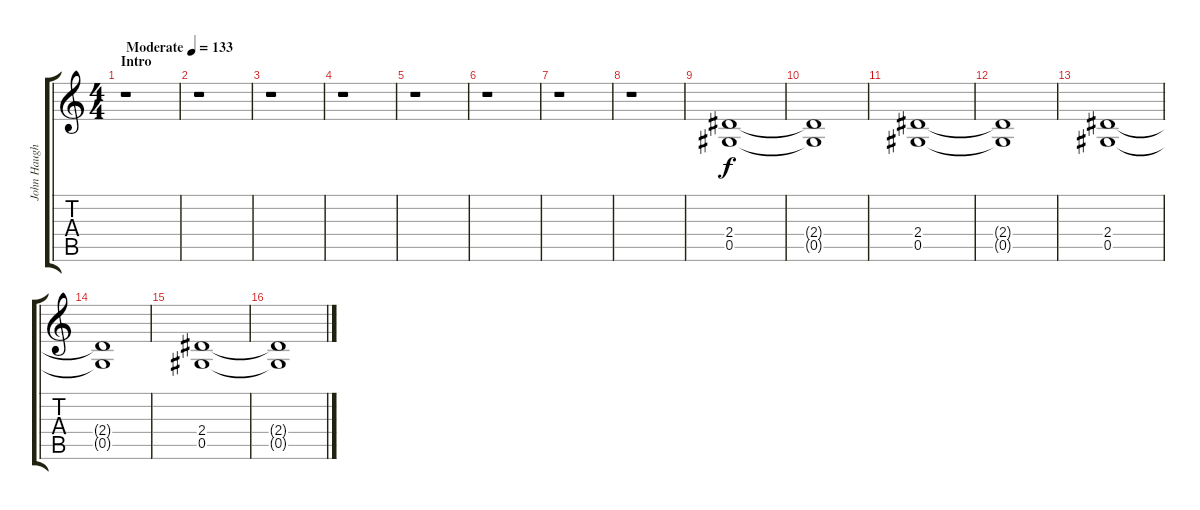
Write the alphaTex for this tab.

\track ("John Haughm" "John Haugh") {instrument overdrivenguitar}
\staff {score tabs}
\tuning (Eb4 Bb3 Gb3 Db3 Ab2 Eb2) {hide}
\ts (4 4)
\section ("" "Intro")
\tempo (133 "Moderate")
\clef g2
\ks c
r.1{dy f instrument overdrivenguitar} |
r.1 |
r.1 |
r.1 |
r.1 |
r.1 |
r.1 |
r.1 |
(2.4 0.5).1 |
(2.4{t} 0.5{t}).1 |
(2.4 0.5).1 |
(2.4{t} 0.5{t}).1 |
(2.4 0.5).1 |
(2.4{t} 0.5{t}).1 |
(2.4 0.5).1 |
(2.4{t} 0.5{t}).1
